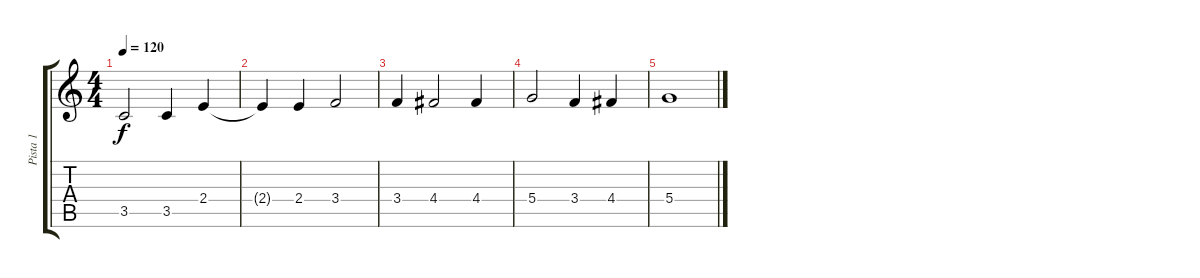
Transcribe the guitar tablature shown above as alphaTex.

\track ("Pista 1" "Pista 1") {instrument overdrivenguitar}
\staff {score tabs}
\tuning (E4 B3 G3 D3 A2 E2) {hide}
\ts (4 4)
\tempo 120
\clef g2
\ks c
3.5.2{dy f} 3.5.4 2.4.4 |
2.4{t}.4 2.4.4 3.4.2 |
3.4.4 4.4.2 4.4.4 |
5.4.2 3.4.4 4.4.4 |
5.4.1
